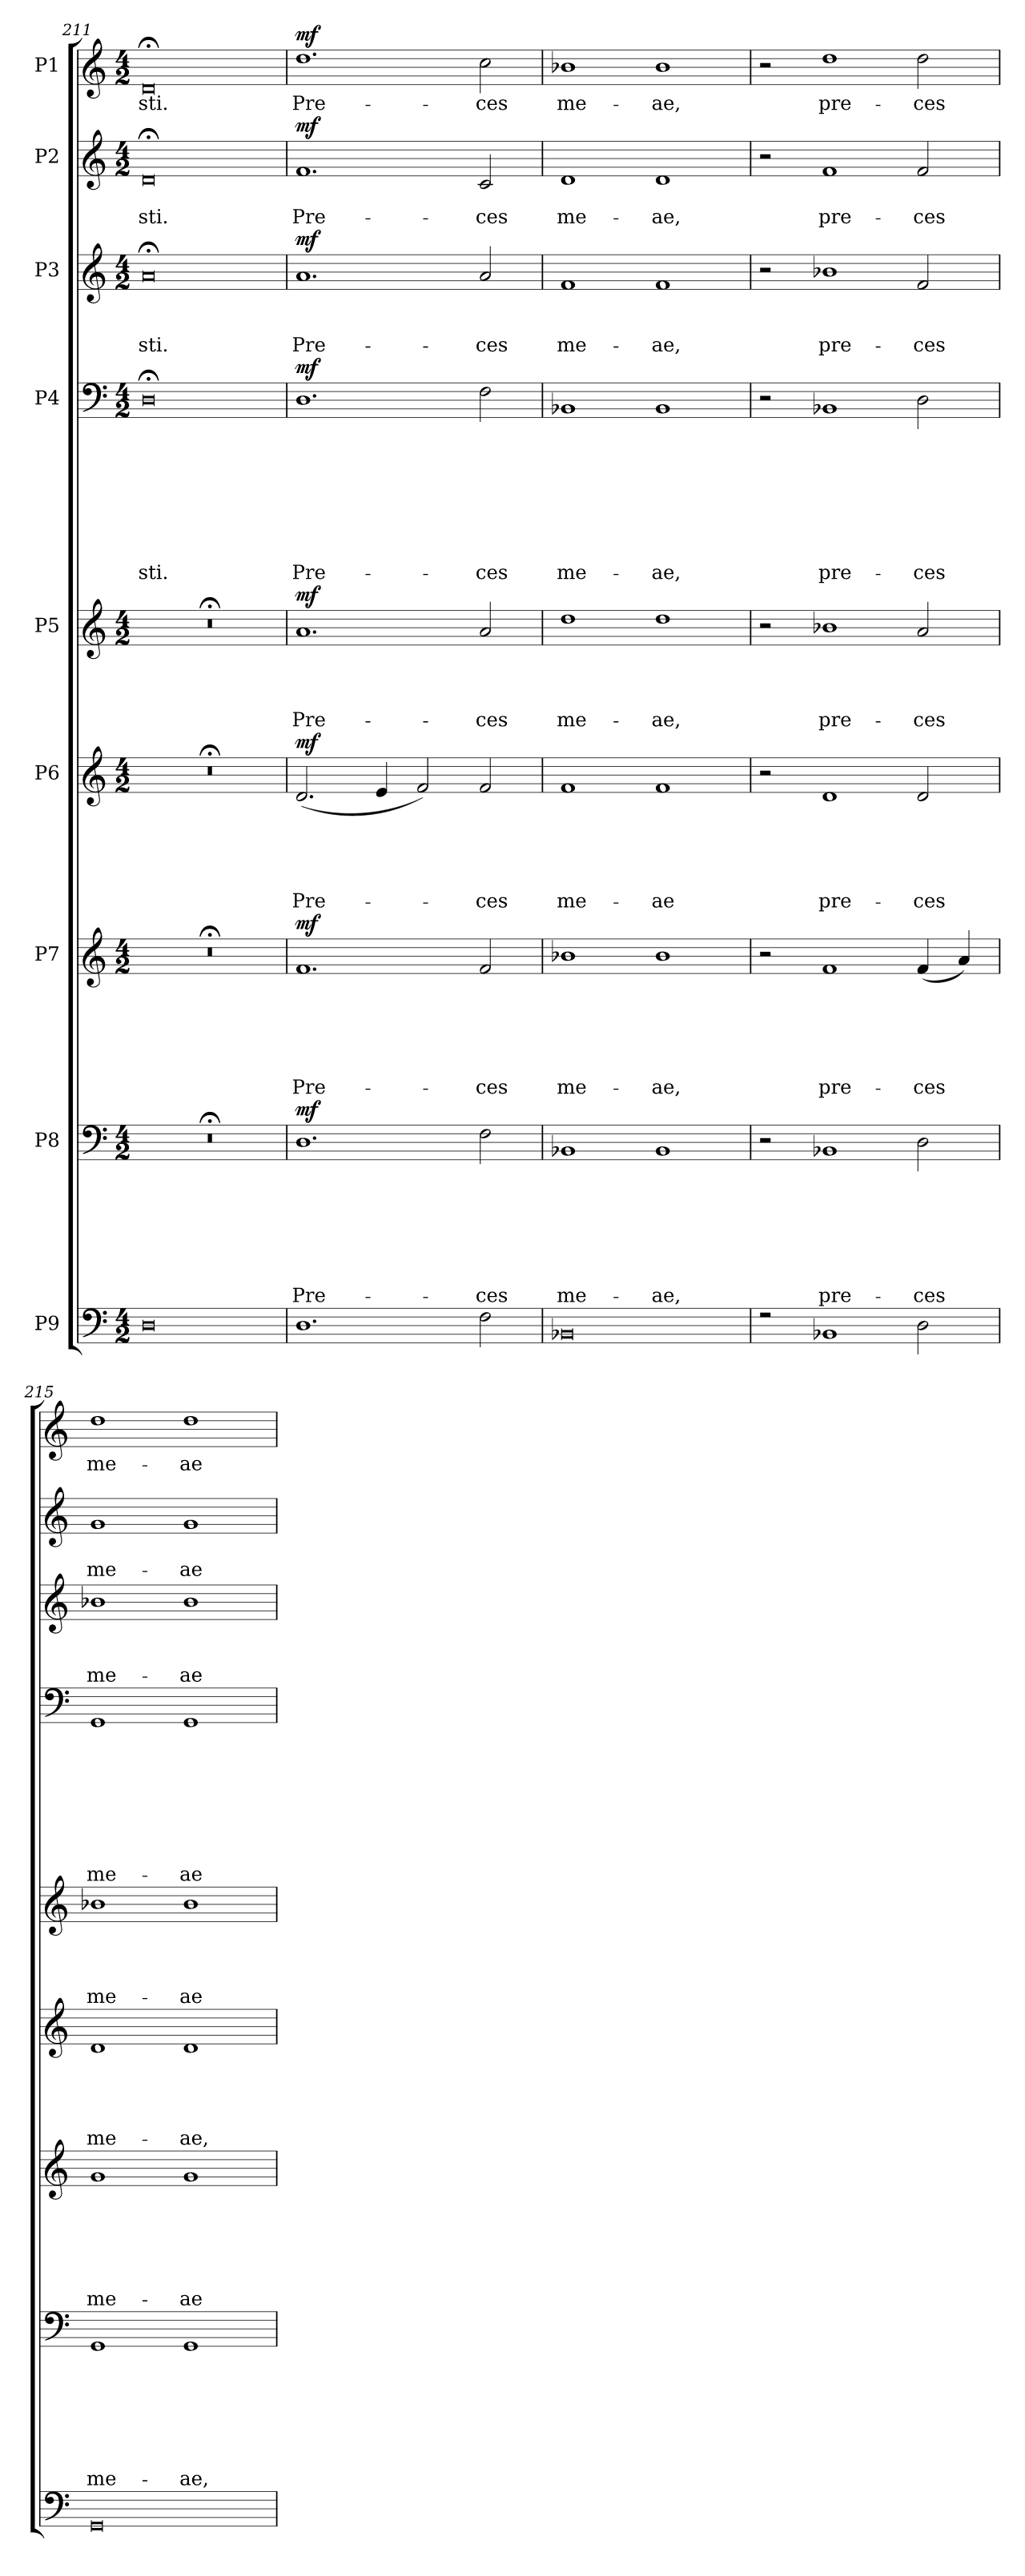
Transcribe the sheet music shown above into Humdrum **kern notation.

**kern	**kern	**text	**text	**text	**text	**text	**text	**text	**dynam	**kern	**text	**text	**text	**text	**text	**text	**dynam	**kern	**text	**text	**text	**text	**text	**dynam	**kern	**text	**text	**text	**text	**dynam	**kern	**text	**text	**text	**text	**text	**text	**text	**text	**dynam	**kern	**text	**text	**text	**dynam	**kern	**text	**text	**dynam	**kern	**text	**dynam
*part9	*part8	*part8	*part8	*part8	*part8	*part8	*part8	*part8	*part8	*part7	*part7	*part7	*part7	*part7	*part7	*part7	*part7	*part6	*part6	*part6	*part6	*part6	*part6	*part6	*part5	*part5	*part5	*part5	*part5	*part5	*part4	*part4	*part4	*part4	*part4	*part4	*part4	*part4	*part4	*part4	*part3	*part3	*part3	*part3	*part3	*part2	*part2	*part2	*part2	*part1	*part1	*part1
*staff9	*staff8	*staff8	*staff8	*staff8	*staff8	*staff8	*staff8	*staff8	*staff8	*staff7	*staff7	*staff7	*staff7	*staff7	*staff7	*staff7	*staff7	*staff6	*staff6	*staff6	*staff6	*staff6	*staff6	*staff6	*staff5	*staff5	*staff5	*staff5	*staff5	*staff5	*staff4	*staff4	*staff4	*staff4	*staff4	*staff4	*staff4	*staff4	*staff4	*staff4	*staff3	*staff3	*staff3	*staff3	*staff3	*staff2	*staff2	*staff2	*staff2	*staff1	*staff1	*staff1
*I"P9	*I"P8	*	*	*	*	*	*	*	*	*I"P7	*	*	*	*	*	*	*	*I"P6	*	*	*	*	*	*	*I"P5	*	*	*	*	*	*I"P4	*	*	*	*	*	*	*	*	*	*I"P3	*	*	*	*	*I"P2	*	*	*	*I"P1	*	*
*clefF4	*clefF4	*	*	*	*	*	*	*	*	*clefG2	*	*	*	*	*	*	*	*clefG2	*	*	*	*	*	*	*clefG2	*	*	*	*	*	*clefF4	*	*	*	*	*	*	*	*	*	*clefG2	*	*	*	*	*clefG2	*	*	*	*clefG2	*	*
*	*	*	*	*	*	*	*	*	*	*ITrd7c12	*	*	*	*	*	*	*	*	*	*	*	*	*	*	*	*	*	*	*	*	*	*	*	*	*	*	*	*	*	*	*ITrd7c12	*	*	*	*	*	*	*	*	*	*	*
*k[]	*k[]	*	*	*	*	*	*	*	*	*k[]	*	*	*	*	*	*	*	*k[]	*	*	*	*	*	*	*k[]	*	*	*	*	*	*k[]	*	*	*	*	*	*	*	*	*	*k[]	*	*	*	*	*k[]	*	*	*	*k[]	*	*
*C:	*C:	*	*	*	*	*	*	*	*	*C:	*	*	*	*	*	*	*	*C:	*	*	*	*	*	*	*C:	*	*	*	*	*	*C:	*	*	*	*	*	*	*	*	*	*C:	*	*	*	*	*C:	*	*	*	*C:	*	*
*M4/2	*M4/2	*	*	*	*	*	*	*	*	*M4/2	*	*	*	*	*	*	*	*M4/2	*	*	*	*	*	*	*M4/2	*	*	*	*	*	*M4/2	*	*	*	*	*	*	*	*	*	*M4/2	*	*	*	*	*M4/2	*	*	*	*M4/2	*	*
=211	=211	=211	=211	=211	=211	=211	=211	=211	=211	=211	=211	=211	=211	=211	=211	=211	=211	=211	=211	=211	=211	=211	=211	=211	=211	=211	=211	=211	=211	=211	=211	=211	=211	=211	=211	=211	=211	=211	=211	=211	=211	=211	=211	=211	=211	=211	=211	=211	=211	=211	=211	=211
*^	*	*	*	*	*	*	*	*	*	*	*	*	*	*	*	*	*	*	*	*	*	*	*	*	*	*	*	*	*	*	*	*	*	*	*	*	*	*	*	*	*	*	*	*	*	*	*	*	*	*	*	*
!	!	!LO:N:vis=1	!	!	!	!	!	!	!	!	!LO:N:vis=1	!	!	!	!	!	!	!	!LO:N:vis=1	!	!	!	!	!	!	!LO:N:vis=1	!	!	!	!	!	!	!	!	!	!	!	!	!	!LO:LY:b	!	!	!	!	!LO:LY:b	!	!	!	!LO:LY:b	!	!	!LO:LY:b	!
0D	0ryy	0r;<	.	.	.	.	.	.	.	.	0r;<	.	.	.	.	.	.	.	0r;<	.	.	.	.	.	.	0r;<	.	.	.	.	.	0D;<	.	.	.	.	.	.	.	-sti.	.	0A;	.	.	-sti.	.	0d;	.	-sti.	.	0d;	-sti.	.
!!LO:PB:g=z
=212	=212	=212	=212	=212	=212	=212	=212	=212	=212	=212	=212	=212	=212	=212	=212	=212	=212	=212	=212	=212	=212	=212	=212	=212	=212	=212	=212	=212	=212	=212	=212	=212	=212	=212	=212	=212	=212	=212	=212	=212	=212	=212	=212	=212	=212	=212	=212	=212	=212	=212	=212	=212	=212
!	!	!	!	!	!	!	!	!	!LO:LY:b	!LO:DY:a	!	!	!	!	!	!	!LO:LY:b	!LO:DY:a	!	!	!	!	!	!LO:LY:b	!LO:DY:a	!	!	!	!	!LO:LY:b	!LO:DY:a	!	!	!	!	!	!	!	!	!LO:LY:b	!LO:DY:a	!	!	!	!LO:LY:b	!LO:DY:a	!	!	!LO:LY:b	!LO:DY:a	!	!LO:LY:b	!LO:DY:a
1.D	0ryy	1.D	.	.	.	.	.	.	Pre-	mf	1.F	.	.	.	.	.	Pre-	mf	(<2.d/	.	.	.	.	Pre-	mf	1.a	.	.	.	Pre-	mf	1.D	.	.	.	.	.	.	.	Pre-	mf	1.A	.	.	Pre-	mf	1.f	.	Pre-	mf	1.dd	Pre-	mf
.	.	.	.	.	.	.	.	.	.	.	.	.	.	.	.	.	.	.	4e/	.	.	.	.	.	.	.	.	.	.	.	.	.	.	.	.	.	.	.	.	.	.	.	.	.	.	.	.	.	.	.	.	.	.
.	.	.	.	.	.	.	.	.	.	.	.	.	.	.	.	.	.	.	2f/)	.	.	.	.	.	.	.	.	.	.	.	.	.	.	.	.	.	.	.	.	.	.	.	.	.	.	.	.	.	.	.	.	.	.
!	!	!	!	!	!	!	!	!	!LO:LY:b	!	!	!	!	!	!	!	!LO:LY:b	!	!	!	!	!	!	!LO:LY:b	!	!	!	!	!	!LO:LY:b	!	!	!	!	!	!	!	!	!	!LO:LY:b	!	!	!	!	!LO:LY:b	!	!	!	!LO:LY:b	!	!	!LO:LY:b	!
2F\	.	2F\	.	.	.	.	.	.	-ces	.	2F/	.	.	.	.	.	-ces	.	2f/	.	.	.	.	-ces	.	2a/	.	.	.	-ces	.	2F\	.	.	.	.	.	.	.	-ces	.	2A/	.	.	-ces	.	2c/	.	-ces	.	2cc\	-ces	.
=213	=213	=213	=213	=213	=213	=213	=213	=213	=213	=213	=213	=213	=213	=213	=213	=213	=213	=213	=213	=213	=213	=213	=213	=213	=213	=213	=213	=213	=213	=213	=213	=213	=213	=213	=213	=213	=213	=213	=213	=213	=213	=213	=213	=213	=213	=213	=213	=213	=213	=213	=213	=213	=213
!	!	!	!	!	!	!	!	!	!LO:LY:b	!	!	!	!	!	!	!	!LO:LY:b	!	!	!	!	!	!	!LO:LY:b	!	!	!	!	!	!LO:LY:b	!	!	!	!	!	!	!	!	!	!LO:LY:b	!	!	!	!	!LO:LY:b	!	!	!	!LO:LY:b	!	!	!LO:LY:b	!
0BB-X	0ryy	1BB-X	.	.	.	.	.	.	me-	.	1B-X	.	.	.	.	.	me-	.	1f	.	.	.	.	me-	.	1dd	.	.	.	me-	.	1BB-X	.	.	.	.	.	.	.	me-	.	1F	.	.	me-	.	1d	.	me-	.	1b-X	me-	.
!	!	!	!	!	!	!	!	!	!LO:LY:b	!	!	!	!	!	!	!	!LO:LY:b	!	!	!	!	!	!	!LO:LY:b	!	!	!	!	!	!LO:LY:b	!	!	!	!	!	!	!	!	!	!LO:LY:b	!	!	!	!	!LO:LY:b	!	!	!	!LO:LY:b	!	!	!LO:LY:b	!
.	.	1BB-	.	.	.	.	.	.	-ae,	.	1B-	.	.	.	.	.	-ae,	.	1f	.	.	.	.	-ae	.	1dd	.	.	.	-ae,	.	1BB-	.	.	.	.	.	.	.	-ae,	.	1F	.	.	-ae,	.	1d	.	-ae,	.	1b-	-ae,	.
=214	=214	=214	=214	=214	=214	=214	=214	=214	=214	=214	=214	=214	=214	=214	=214	=214	=214	=214	=214	=214	=214	=214	=214	=214	=214	=214	=214	=214	=214	=214	=214	=214	=214	=214	=214	=214	=214	=214	=214	=214	=214	=214	=214	=214	=214	=214	=214	=214	=214	=214	=214	=214	=214
2r	0ryy	2r	.	.	.	.	.	.	.	.	2r	.	.	.	.	.	.	.	2r	.	.	.	.	.	.	2r	.	.	.	.	.	2r	.	.	.	.	.	.	.	.	.	2r	.	.	.	.	2r	.	.	.	2r	.	.
!	!	!	!	!	!	!	!	!	!LO:LY:b	!	!	!	!	!	!	!	!LO:LY:b	!	!	!	!	!	!	!LO:LY:b	!	!	!	!	!	!LO:LY:b	!	!	!	!	!	!	!	!	!	!LO:LY:b	!	!	!	!	!LO:LY:b	!	!	!	!LO:LY:b	!	!	!LO:LY:b	!
1BB-X	.	1BB-X	.	.	.	.	.	.	pre-	.	1F	.	.	.	.	.	pre-	.	1d	.	.	.	.	pre-	.	1b-X	.	.	.	pre-	.	1BB-X	.	.	.	.	.	.	.	pre-	.	1B-X	.	.	pre-	.	1f	.	pre-	.	1dd	pre-	.
!	!	!	!	!	!	!	!	!	!LO:LY:b	!	!	!	!	!	!	!	!LO:LY:b	!	!	!	!	!	!	!LO:LY:b	!	!	!	!	!	!LO:LY:b	!	!	!	!	!	!	!	!	!	!LO:LY:b	!	!	!	!	!LO:LY:b	!	!	!	!LO:LY:b	!	!	!LO:LY:b	!
2D\	.	2D\	.	.	.	.	.	.	-ces	.	(<4F/	.	.	.	.	.	-ces	.	2d/	.	.	.	.	-ces	.	2a/	.	.	.	-ces	.	2D\	.	.	.	.	.	.	.	-ces	.	2F/	.	.	-ces	.	2f/	.	-ces	.	2dd\	-ces	.
.	.	.	.	.	.	.	.	.	.	.	4A/)	.	.	.	.	.	.	.	.	.	.	.	.	.	.	.	.	.	.	.	.	.	.	.	.	.	.	.	.	.	.	.	.	.	.	.	.	.	.	.	.	.	.
=215	=215	=215	=215	=215	=215	=215	=215	=215	=215	=215	=215	=215	=215	=215	=215	=215	=215	=215	=215	=215	=215	=215	=215	=215	=215	=215	=215	=215	=215	=215	=215	=215	=215	=215	=215	=215	=215	=215	=215	=215	=215	=215	=215	=215	=215	=215	=215	=215	=215	=215	=215	=215	=215
!	!	!	!	!	!	!	!	!	!LO:LY:b	!	!	!	!	!	!	!	!LO:LY:b	!	!	!	!	!	!	!LO:LY:b	!	!	!	!	!	!LO:LY:b	!	!	!	!	!	!	!	!	!	!LO:LY:b	!	!	!	!	!LO:LY:b	!	!	!	!LO:LY:b	!	!	!LO:LY:b	!
0GG	0ryy	1GG	.	.	.	.	.	.	me-	.	1G	.	.	.	.	.	me-	.	1d	.	.	.	.	me-	.	1b-X	.	.	.	me-	.	1GG	.	.	.	.	.	.	.	me-	.	1B-X	.	.	me-	.	1g	.	me-	.	1dd	me-	.
!	!	!	!	!	!	!	!	!	!LO:LY:b	!	!	!	!	!	!	!	!LO:LY:b	!	!	!	!	!	!	!LO:LY:b	!	!	!	!	!	!LO:LY:b	!	!	!	!	!	!	!	!	!	!LO:LY:b	!	!	!	!	!LO:LY:b	!	!	!	!LO:LY:b	!	!	!LO:LY:b	!
.	.	1GG	.	.	.	.	.	.	-ae,	.	1G	.	.	.	.	.	-ae	.	1d	.	.	.	.	-ae,	.	1b-	.	.	.	-ae	.	1GG	.	.	.	.	.	.	.	-ae	.	1B-	.	.	-ae	.	1g	.	-ae	.	1dd	-ae	.
*v	*v	*	*	*	*	*	*	*	*	*	*	*	*	*	*	*	*	*	*	*	*	*	*	*	*	*	*	*	*	*	*	*	*	*	*	*	*	*	*	*	*	*	*	*	*	*	*	*	*	*	*	*	*
=	=	=	=	=	=	=	=	=	=	=	=	=	=	=	=	=	=	=	=	=	=	=	=	=	=	=	=	=	=	=	=	=	=	=	=	=	=	=	=	=	=	=	=	=	=	=	=	=	=	=	=	=
*-	*-	*-	*-	*-	*-	*-	*-	*-	*-	*-	*-	*-	*-	*-	*-	*-	*-	*-	*-	*-	*-	*-	*-	*-	*-	*-	*-	*-	*-	*-	*-	*-	*-	*-	*-	*-	*-	*-	*-	*-	*-	*-	*-	*-	*-	*-	*-	*-	*-	*-	*-	*-
